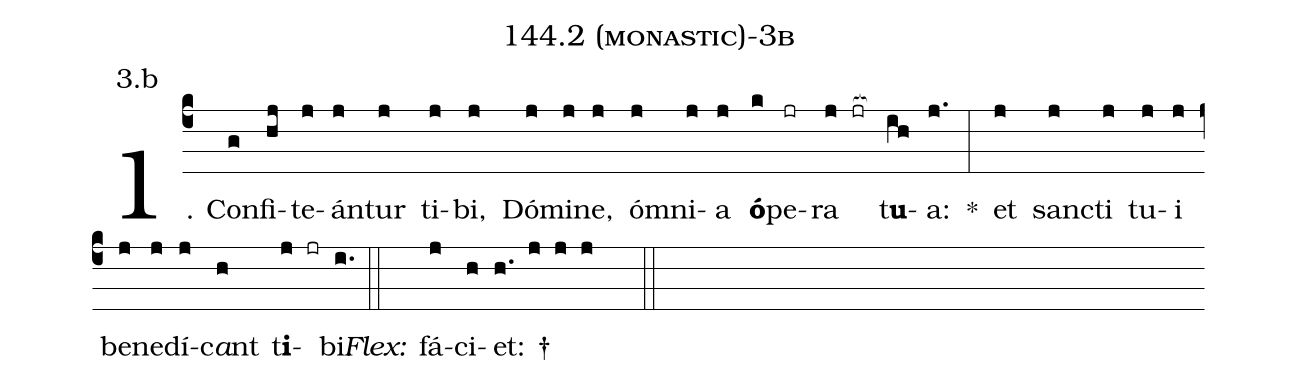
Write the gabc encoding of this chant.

name: 144.2 (monastic)-3b;
annotation: 3.b;
%%
(c4)1. Con(g)fi(hj)te(j)án(j)tur(j) ti(j)bi,(j) Dó(j)mi(j)ne,(j) óm(j)ni(j)a(j) <b>ó</b>(k)pe(jr)ra(j jr[ocb:1{]) t<b>u</b>(ih[ocb:0}])a:(j.) *(:) et(j) sanc(j)ti(j) tu(j)i(j) be(j)ne(j)dí(j)c<i>a</i>nt(h) t<b>i</b>(j jr)bi.(i.) (::)
<i>Flex:</i>()  fá(j)ci(h)et: †(h. j j j  ::)
